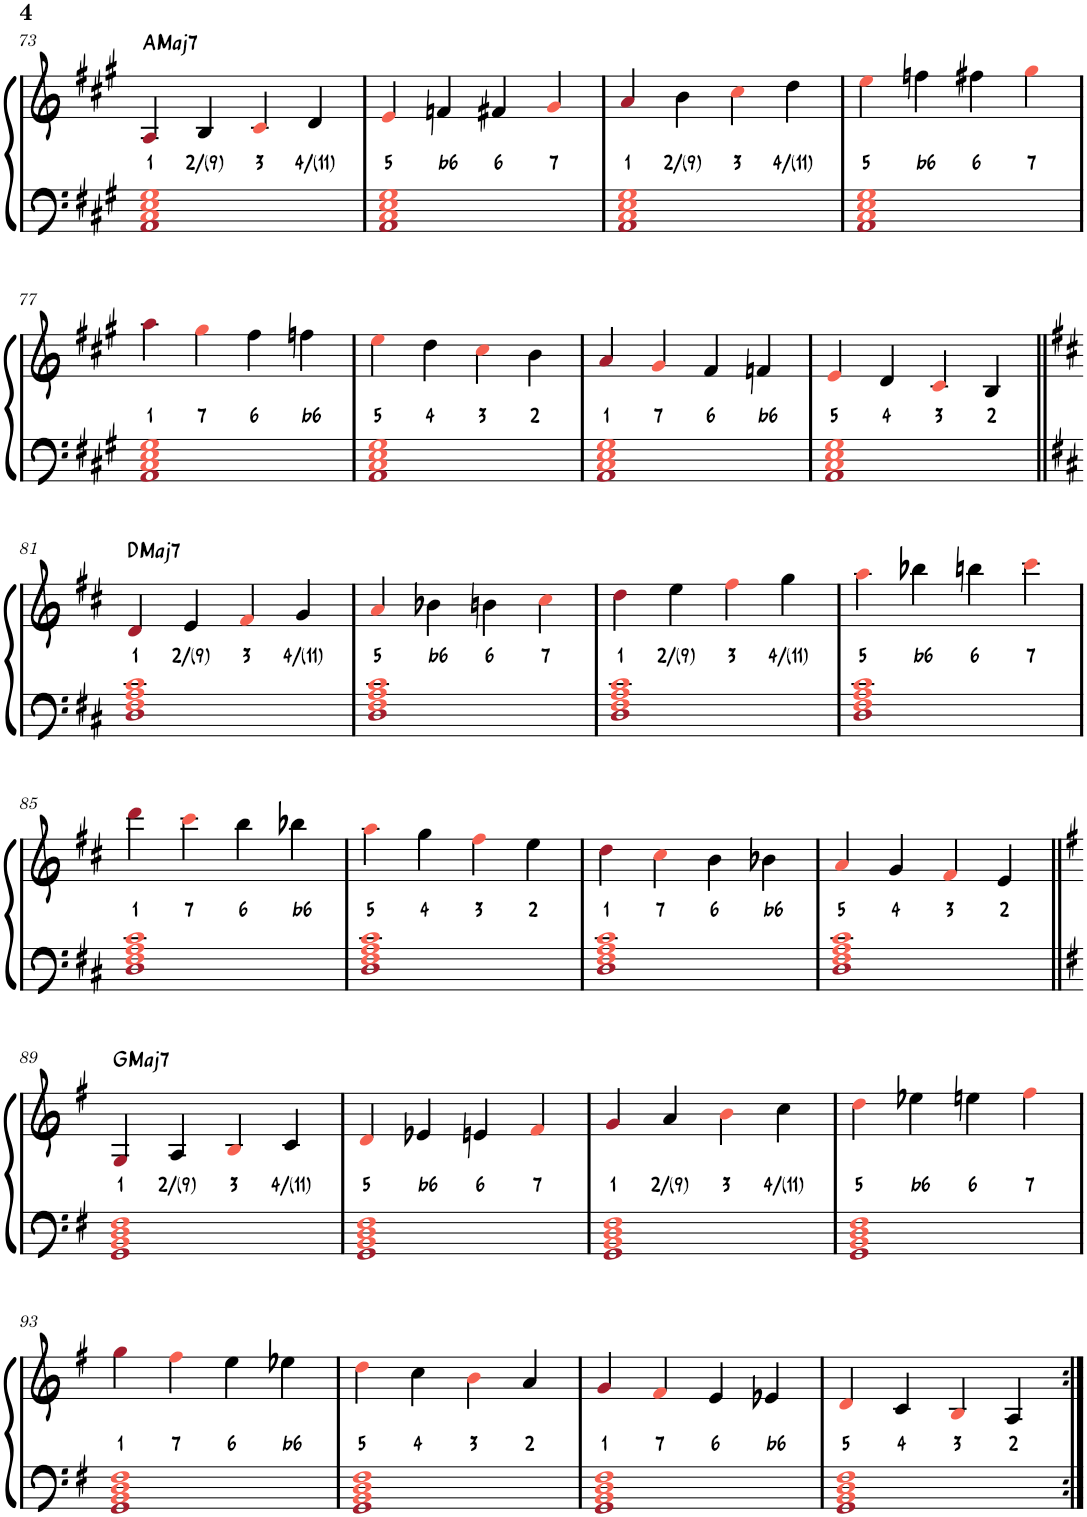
**kern	**kern	**text	**harte
*part1	*part1	*part1	*part1
*staff2	*staff1	*staff1	*
*I"Piano	*	*	*
*I'Pno.	*	*	*
!!LO:PB:g=z
*clefF4	*clefG2	*	*
*k[f#c#g#]	*k[f#c#g#]	*	*
*M4/4	*M4/4	*	*
=73	=73	=73	=73
!	!	!LO:LY:b	!LO:H:kt=Maj7
1AAi 1C#j 1Ej 1G#j	4Ai/	1	A:maj7
!	!	!LO:LY:b	!
.	4B/	2/(9)	.
!	!	!LO:LY:b	!
.	4c#j/	3	.
!	!	!LO:LY:b	!
.	4d/	4/(11)	.
=74	=74	=74	=74
!	!	!LO:LY:b	!
1AAi 1C#j 1Ej 1G#j	4ej/	5	.
!	!	!LO:LY:b	!
.	4fn/	b6	.
!	!	!LO:LY:b	!
.	4f#X/	6	.
!	!	!LO:LY:b	!
.	4g#j/	7	.
=75	=75	=75	=75
!	!	!LO:LY:b	!
1AAi 1C#j 1Ej 1G#j	4ai/	1	.
!	!	!LO:LY:b	!
.	4b\	2/(9)	.
!	!	!LO:LY:b	!
.	4cc#j\	3	.
!	!	!LO:LY:b	!
.	4dd\	4/(11)	.
=76	=76	=76	=76
!	!	!LO:LY:b	!
1AAi 1C#j 1Ej 1G#j	4eej\	5	.
!	!	!LO:LY:b	!
.	4ffn\	b6	.
!	!	!LO:LY:b	!
.	4ff#X\	6	.
!	!	!LO:LY:b	!
.	4gg#j\	7	.
!!LO:LB:g=z
=77	=77	=77	=77
!	!	!LO:LY:b	!
1AAi 1C#j 1Ej 1G#j	4aai\	1	.
!	!	!LO:LY:b	!
.	4gg#j\	7	.
!	!	!LO:LY:b	!
.	4ff#\	6	.
!	!	!LO:LY:b	!
.	4ffn\	b6	.
=78	=78	=78	=78
!	!	!LO:LY:b	!
1AAi 1C#j 1Ej 1G#j	4eej\	5	.
!	!	!LO:LY:b	!
.	4dd\	4	.
!	!	!LO:LY:b	!
.	4cc#j\	3	.
!	!	!LO:LY:b	!
.	4b\	2	.
=79	=79	=79	=79
!	!	!LO:LY:b	!
1AAi 1C#j 1Ej 1G#j	4ai/	1	.
!	!	!LO:LY:b	!
.	4g#j/	7	.
!	!	!LO:LY:b	!
.	4f#/	6	.
!	!	!LO:LY:b	!
.	4fn/	b6	.
=80	=80	=80	=80
!	!	!LO:LY:b	!
1AAi 1C#j 1Ej 1G#j	4ej/	5	.
!	!	!LO:LY:b	!
.	4d/	4	.
!	!	!LO:LY:b	!
.	4c#j/	3	.
!	!	!LO:LY:b	!
.	4B/	2	.
!!LO:LB:g=z
=81||	=81||	=81||	=81||
*k[f#c#]	*k[f#c#]	*	*
!	!	!LO:LY:b	!LO:H:kt=Maj7
1Di 1F#j 1Aj 1c#j	4di/	1	D:maj7
!	!	!LO:LY:b	!
.	4e/	2/(9)	.
!	!	!LO:LY:b	!
.	4f#j/	3	.
!	!	!LO:LY:b	!
.	4g/	4/(11)	.
=82	=82	=82	=82
!	!	!LO:LY:b	!
1Di 1F#j 1Aj 1c#j	4aj/	5	.
!	!	!LO:LY:b	!
.	4b-X\	b6	.
!	!	!LO:LY:b	!
.	4bn\	6	.
!	!	!LO:LY:b	!
.	4cc#j\	7	.
=83	=83	=83	=83
!	!	!LO:LY:b	!
1Di 1F#j 1Aj 1c#j	4ddi\	1	.
!	!	!LO:LY:b	!
.	4ee\	2/(9)	.
!	!	!LO:LY:b	!
.	4ff#j\	3	.
!	!	!LO:LY:b	!
.	4gg\	4/(11)	.
=84	=84	=84	=84
!	!	!LO:LY:b	!
1Di 1F#j 1Aj 1c#j	4aaj\	5	.
!	!	!LO:LY:b	!
.	4bb-X\	b6	.
!	!	!LO:LY:b	!
.	4bbn\	6	.
!	!	!LO:LY:b	!
.	4ccc#j\	7	.
!!LO:LB:g=z
=85	=85	=85	=85
!	!	!LO:LY:b	!
1Di 1F#j 1Aj 1c#j	4dddi\	1	.
!	!	!LO:LY:b	!
.	4ccc#j\	7	.
!	!	!LO:LY:b	!
.	4bb\	6	.
!	!	!LO:LY:b	!
.	4bb-X\	b6	.
=86	=86	=86	=86
!	!	!LO:LY:b	!
1Di 1F#j 1Aj 1c#j	4aaj\	5	.
!	!	!LO:LY:b	!
.	4gg\	4	.
!	!	!LO:LY:b	!
.	4ff#j\	3	.
!	!	!LO:LY:b	!
.	4ee\	2	.
=87	=87	=87	=87
!	!	!LO:LY:b	!
1Di 1F#j 1Aj 1c#j	4ddi\	1	.
!	!	!LO:LY:b	!
.	4cc#j\	7	.
!	!	!LO:LY:b	!
.	4b\	6	.
!	!	!LO:LY:b	!
.	4b-X\	b6	.
=88	=88	=88	=88
!	!	!LO:LY:b	!
1Di 1F#j 1Aj 1c#j	4aj/	5	.
!	!	!LO:LY:b	!
.	4g/	4	.
!	!	!LO:LY:b	!
.	4f#j/	3	.
!	!	!LO:LY:b	!
.	4e/	2	.
!!LO:LB:g=z
=89||	=89||	=89||	=89||
*k[f#]	*k[f#]	*	*
!	!	!LO:LY:b	!LO:H:kt=Maj7
1GGi 1BBj 1Dj 1F#j	4Gi/	1	G:maj7
!	!	!LO:LY:b	!
.	4A/	2/(9)	.
!	!	!LO:LY:b	!
.	4Bj/	3	.
!	!	!LO:LY:b	!
.	4c/	4/(11)	.
=90	=90	=90	=90
!	!	!LO:LY:b	!
1GGi 1BBj 1Dj 1F#j	4dj/	5	.
!	!	!LO:LY:b	!
.	4e-X/	b6	.
!	!	!LO:LY:b	!
.	4en/	6	.
!	!	!LO:LY:b	!
.	4f#j/	7	.
=91	=91	=91	=91
!	!	!LO:LY:b	!
1GGi 1BBj 1Dj 1F#j	4gi/	1	.
!	!	!LO:LY:b	!
.	4a/	2/(9)	.
!	!	!LO:LY:b	!
.	4bj\	3	.
!	!	!LO:LY:b	!
.	4cc\	4/(11)	.
=92	=92	=92	=92
!	!	!LO:LY:b	!
1GGi 1BBj 1Dj 1F#j	4ddj\	5	.
!	!	!LO:LY:b	!
.	4ee-X\	b6	.
!	!	!LO:LY:b	!
.	4een\	6	.
!	!	!LO:LY:b	!
.	4ff#j\	7	.
!!LO:LB:g=z
=93	=93	=93	=93
!	!	!LO:LY:b	!
1GGi 1BBj 1Dj 1F#j	4ggi\	1	.
!	!	!LO:LY:b	!
.	4ff#j\	7	.
!	!	!LO:LY:b	!
.	4ee\	6	.
!	!	!LO:LY:b	!
.	4ee-X\	b6	.
=94	=94	=94	=94
!	!	!LO:LY:b	!
1GGi 1BBj 1Dj 1F#j	4ddj\	5	.
!	!	!LO:LY:b	!
.	4cc\	4	.
!	!	!LO:LY:b	!
.	4bj\	3	.
!	!	!LO:LY:b	!
.	4a/	2	.
=95	=95	=95	=95
!	!	!LO:LY:b	!
1GGi 1BBj 1Dj 1F#j	4gi/	1	.
!	!	!LO:LY:b	!
.	4f#j/	7	.
!	!	!LO:LY:b	!
.	4e/	6	.
!	!	!LO:LY:b	!
.	4e-X/	b6	.
=96	=96	=96	=96
!	!	!LO:LY:b	!
1GGi 1BBj 1Dj 1F#j	4dj/	5	.
!	!	!LO:LY:b	!
.	4c/	4	.
!	!	!LO:LY:b	!
.	4Bj/	3	.
!	!	!LO:LY:b	!
.	4A/	2	.
=:|!	=:|!	=:|!	=:|!
*-	*-	*-	*-
